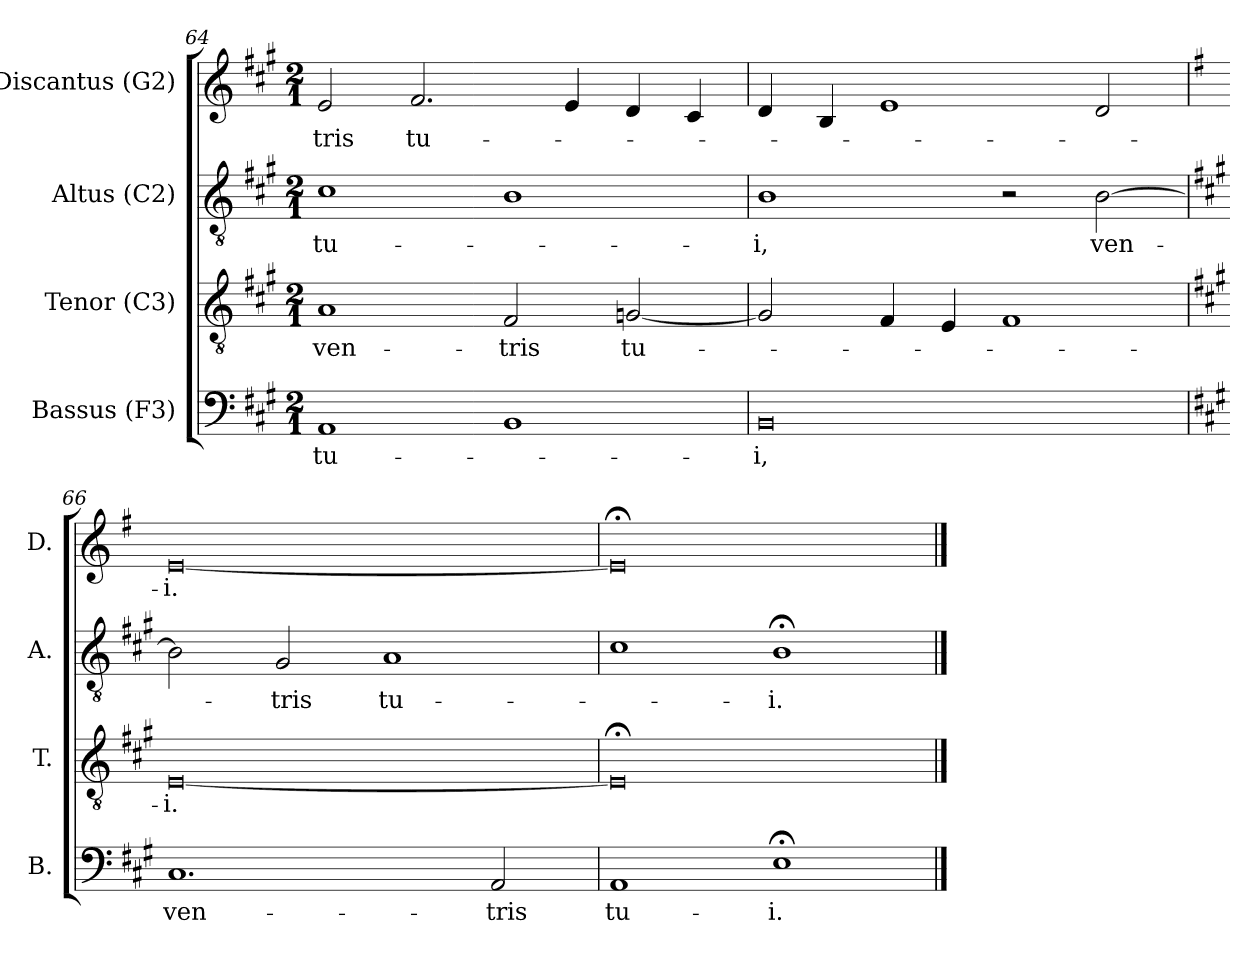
**kern	**text	**kern	**text	**kern	**text	**kern	**text
*part4	*part4	*part3	*part3	*part2	*part2	*part1	*part1
*staff4	*staff4	*staff3	*staff3	*staff2	*staff2	*staff1	*staff1
*I"Bassus (F3)	*	*I"Tenor (C3)	*	*I"Altus (C2)	*	*I"Discantus (G2)	*
*I'B.	*	*I'T.	*	*I'A.	*	*I'D.	*
!!LO:LB:g=z
*clefF4	*	*clefGv2	*	*clefGv2	*	*clefG2	*
*k[f#c#g#]	*	*k[f#c#g#]	*	*k[f#c#g#]	*	*k[f#c#g#]	*
*A:	*	*A:	*	*A:	*	*A:	*
*M2/1	*	*M2/1	*	*M2/1	*	*M2/1	*
=64	=64	=64	=64	=64	=64	=64	=64
!	!LO:LY:b	!	!LO:LY:b	!	!LO:LY:b	!	!LO:LY:b
1AA	tu-	1A	ven-	1c#	-tu-	2e/	-tris
!	!	!	!	!	!	!	!LO:LY:b
.	.	.	.	.	.	2.f#/	tu-
!	!	!	!LO:LY:b	!	!	!	!
1BB	.	2F#/	-tris	1B	.	.	.
.	.	.	.	.	.	4e/	.
!	!	!	!LO:LY:b	!	!	!	!
.	.	[<2Gn/	tu-	.	.	4d/	.
.	.	.	.	.	.	4c#/	.
=65	=65	=65	=65	=65	=65	=65	=65
!	!LO:LY:b:rj	!	!	!	!LO:LY:b	!	!
0BB	-i,	2G/]	.	1B	-i,	4d/	.
.	.	.	.	.	.	4B/	.
.	.	4F#/	.	.	.	1e	.
.	.	4E/	.	.	.	.	.
.	.	1F#	.	2r	.	.	.
!	!	!	!	!	!LO:LY:b	!	!
.	.	.	.	[>2B\	ven-	2d/	.
=66	=66	=66	=66	=66	=66	=66	=66
*	*	*	*	*	*	*k[f#]	*
*	*	*	*	*	*	*G:	*
!	!LO:LY:b	!	!LO:LY:b:rj	!	!	!	!LO:LY:b:rj
1.C#	ven-	[<0E	-i.	2B\]	.	[<0e	-i.
!	!	!	!	!	!LO:LY:b	!	!
.	.	.	.	2G#/	-tris	.	.
!	!	!	!	!	!LO:LY:b	!	!
.	.	.	.	1A	tu-	.	.
!	!LO:LY:b	!	!	!	!	!	!
2AA/	-tris	.	.	.	.	.	.
=67	=67	=67	=67	=67	=67	=67	=67
!	!LO:LY:b	!	!	!	!	!	!
1AA	tu-	0E;]	.	1c#	.	0e;]	.
!	!LO:LY:b	!	!	!	!LO:LY:b	!	!
1E;<	-i.	.	.	1B;<	-i.	.	.
==	==	==	==	==	==	==	==
*-	*-	*-	*-	*-	*-	*-	*-
